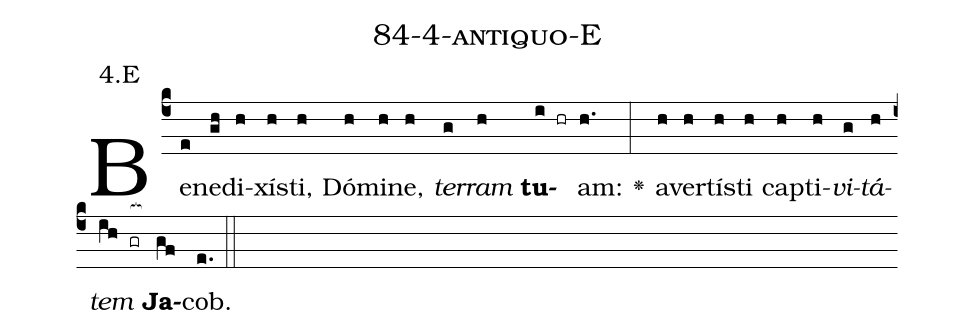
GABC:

name: 84-4-antiquo-E;
annotation: 4.E;
%%
(c4)Be(e)ne(gh)di(h)xís(h)ti,(h) Dó(h)mi(h)ne,(h) <i>ter</i>(g)<i>ram</i>(h) <b>tu</b>(i hr)am:(h.) <v>\greheightstar</v>(:) a(h)ver(h)tís(h)ti(h) cap(h)ti(h)<i>vi</i>(g)<i>tá</i>(h)<i>tem</i>(ih gr[ocb:1{]) <b>Ja</b>(gf[ocb:0}])cob.(e.) (::)


%E(h) u(g) o(h) u(ih) a(gf) e.(e.) (::)
